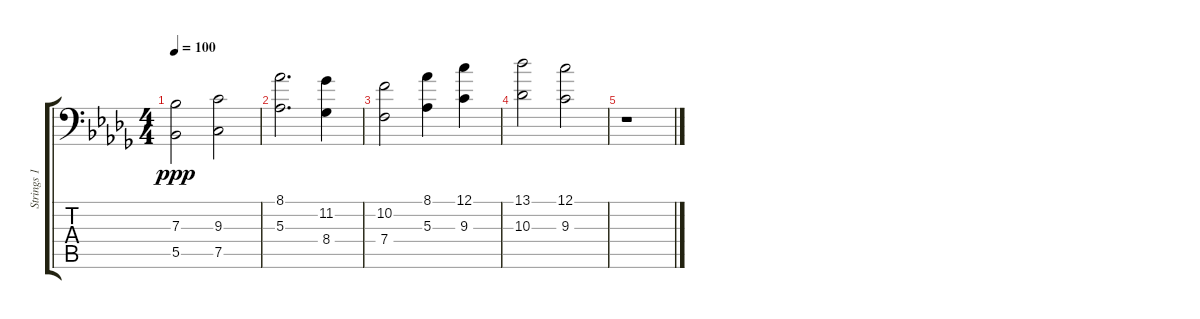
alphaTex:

\track ("Strings 1" "Strings 1") {instrument stringensemble1}
\staff {score tabs}
\tuning (C4 G3 Eb3 Bb2 F2 Bb1) {hide}
\ts (4 4)
\tempo 100
\clef f4
\ks db
(7.3 5.5).2{dy ppp} (9.3 7.5).2 |
(8.1 5.3).2{d} (11.2 8.4).4 |
(10.2 7.4).2 (8.1 5.3).4 (12.1 9.3).4 |
(13.1 10.3).2 (12.1 9.3).2 |
r.1
